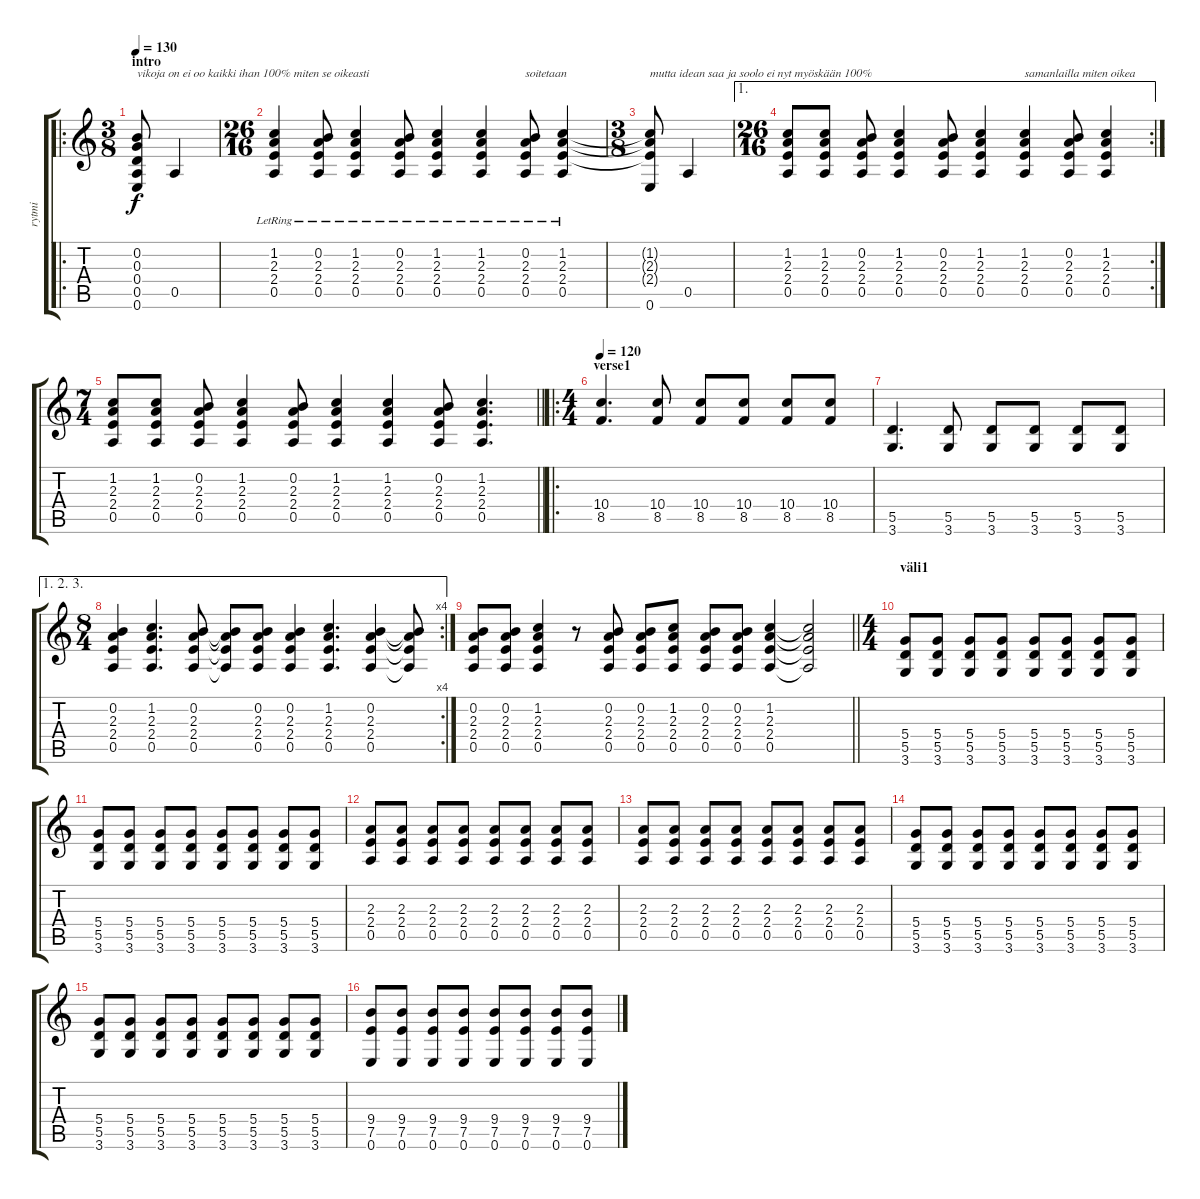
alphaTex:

\track ("rytmi" "rytmi") {instrument overdrivenguitar}
\staff {score tabs}
\tuning (E4 B3 G3 D3 A2 E2) {hide}
\ro
\ts (3 8)
\section ("" "intro")
\tempo 130
\clef g2
\ks c
(0.2 0.3 0.4 0.5 0.6).8{txt "vikoja on ei oo kaikki ihan 100% miten se oikeasti" dy f instrument overdrivenguitar} 0.5.4 |
\ts (26 16)
(1.2{lr} 2.3{lr} 2.4{lr} 0.5).4 (0.2{lr} 2.3{lr} 2.4{lr} 0.5).8 (1.2{lr} 2.3{lr} 2.4{lr} 0.5).4 (0.2{lr} 2.3{lr} 2.4{lr} 0.5).8 (1.2{lr} 2.3{lr} 2.4{lr} 0.5).4 (1.2{lr} 2.3{lr} 2.4{lr} 0.5).4 (0.2{lr} 2.3{lr} 2.4{lr} 0.5).8{txt "soitetaan"} (1.2{lr} 2.3{lr} 2.4{lr} 0.5).4 |
\ts (3 8)
(1.2{t} 2.3{t} 2.4{t} 0.6).8{txt "mutta idean saa ja soolo ei nyt myöskään 100% "} 0.5.4 |
\ae 1
\rc 2
\ts (26 16)
(1.2 2.3 2.4 0.5).8 (1.2 2.3 2.4 0.5).8 (0.2 2.3 2.4 0.5).8 (1.2 2.3 2.4 0.5).4 (0.2 2.3 2.4 0.5).8 (1.2 2.3 2.4 0.5).4 (1.2 2.3 2.4 0.5).4{txt "samanlailla miten oikea"} (0.2 2.3 2.4 0.5).8 (1.2 2.3 2.4 0.5).4 |
\ts (7 4)
\barLineRight lightlight
(1.2 2.3 2.4 0.5).8 (1.2 2.3 2.4 0.5).8 (0.2 2.3 2.4 0.5).8 (1.2 2.3 2.4 0.5).4 (0.2 2.3 2.4 0.5).8 (1.2 2.3 2.4 0.5).4 (1.2 2.3 2.4 0.5).4 (0.2 2.3 2.4 0.5).8 (1.2 2.3 2.4 0.5).4{d} |
\ro
\ts (4 4)
\section ("" "verse1")
\tempo 120
(10.4 8.5).4{d} (10.4 8.5).8 (10.4 8.5).8 (10.4 8.5).8 (10.4 8.5).8 (10.4 8.5).8 |
(5.5 3.6).4{d} (5.5 3.6).8 (5.5 3.6).8 (5.5 3.6).8 (5.5 3.6).8 (5.5 3.6).8 |
\ae (1 2 3)
\rc 4
\ts (8 4)
(0.2 2.3 2.4 0.5).4 (1.2 2.3 2.4 0.5).4{d} (0.2 2.3 2.4 0.5).8 (0.2{t} 2.3{t} 2.4{t} 0.5{t}).8 (0.2 2.3 2.4 0.5).8 (0.2 2.3 2.4 0.5).4 (1.2 2.3 2.4 0.5).4{d} (0.2 2.3 2.4 0.5).4 (0.2{t} 2.3{t} 2.4{t} 0.5{t}).8 |
\barLineRight lightlight
(0.2 2.3 2.4 0.5).8 (0.2 2.3 2.4 0.5).8 (1.2 2.3 2.4 0.5).4 r.8 (0.2 2.3 2.4 0.5).8 (0.2 2.3 2.4 0.5).8 (1.2 2.3 2.4 0.5).8 (0.2 2.3 2.4 0.5).8 (0.2 2.3 2.4 0.5).8 (1.2 2.3 2.4 0.5).4 (1.2{t} 2.3{t} 2.4{t} 0.5{t}).2 |
\ts (4 4)
\section ("" "väli1")
(5.4 5.5 3.6).8 (5.4 5.5 3.6).8 (5.4 5.5 3.6).8 (5.4 5.5 3.6).8 (5.4 5.5 3.6).8 (5.4 5.5 3.6).8 (5.4 5.5 3.6).8 (5.4 5.5 3.6).8 |
(5.4 5.5 3.6).8 (5.4 5.5 3.6).8 (5.4 5.5 3.6).8 (5.4 5.5 3.6).8 (5.4 5.5 3.6).8 (5.4 5.5 3.6).8 (5.4 5.5 3.6).8 (5.4 5.5 3.6).8 |
(2.3 2.4 0.5).8 (2.3 2.4 0.5).8 (2.3 2.4 0.5).8 (2.3 2.4 0.5).8 (2.3 2.4 0.5).8 (2.3 2.4 0.5).8 (2.3 2.4 0.5).8 (2.3 2.4 0.5).8 |
(2.3 2.4 0.5).8 (2.3 2.4 0.5).8 (2.3 2.4 0.5).8 (2.3 2.4 0.5).8 (2.3 2.4 0.5).8 (2.3 2.4 0.5).8 (2.3 2.4 0.5).8 (2.3 2.4 0.5).8 |
(5.4 5.5 3.6).8 (5.4 5.5 3.6).8 (5.4 5.5 3.6).8 (5.4 5.5 3.6).8 (5.4 5.5 3.6).8 (5.4 5.5 3.6).8 (5.4 5.5 3.6).8 (5.4 5.5 3.6).8 |
(5.4 5.5 3.6).8 (5.4 5.5 3.6).8 (5.4 5.5 3.6).8 (5.4 5.5 3.6).8 (5.4 5.5 3.6).8 (5.4 5.5 3.6).8 (5.4 5.5 3.6).8 (5.4 5.5 3.6).8 |
(9.4 7.5 0.6).8 (9.4 7.5 0.6).8 (9.4 7.5 0.6).8 (9.4 7.5 0.6).8 (9.4 7.5 0.6).8 (9.4 7.5 0.6).8 (9.4 7.5 0.6).8 (9.4 7.5 0.6).8
